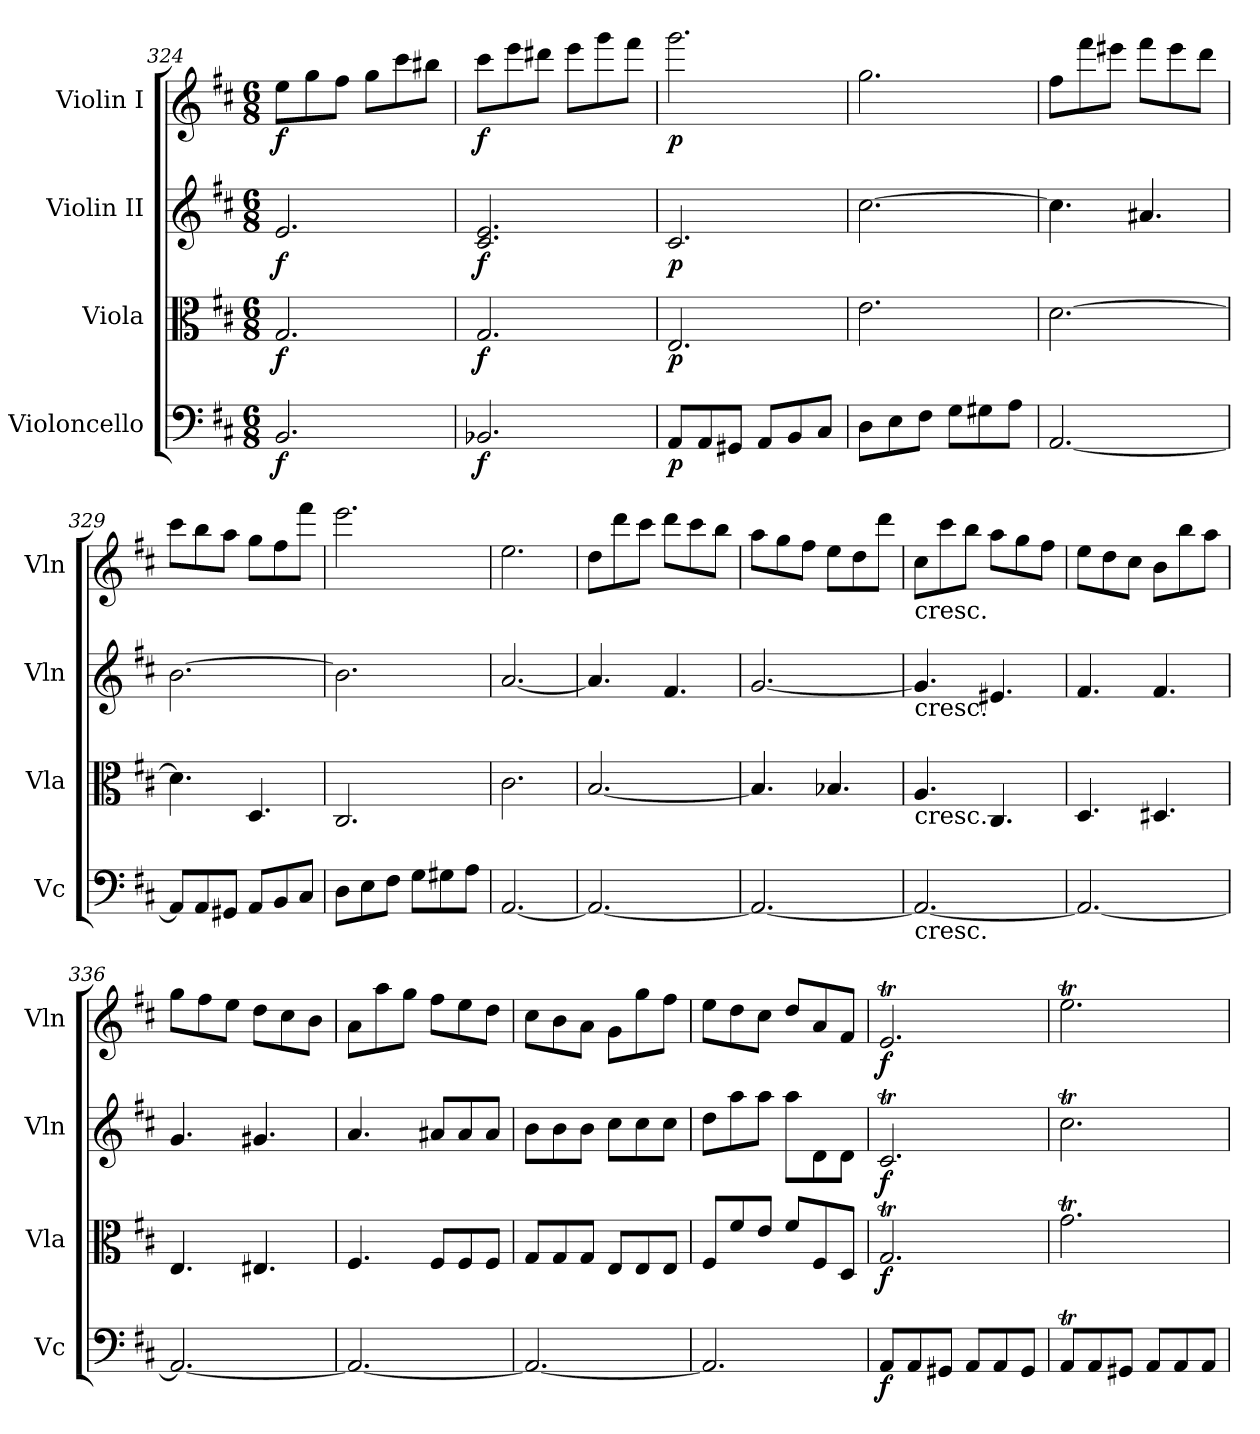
**kern	**dynam	**kern	**dynam	**kern	**dynam	**kern	**dynam
*part4	*part4	*part3	*part3	*part2	*part2	*part1	*part1
*staff4	*staff4	*staff3	*staff3	*staff2	*staff2	*staff1	*staff1
*I"Violoncello	*	*I"Viola	*	*I"Violin II	*	*I"Violin I	*
*I'Vc	*	*I'Vla	*	*I'Vln	*	*I'Vln	*
*clefF4	*	*clefC3	*	*clefG2	*	*clefG2	*
*k[f#c#]	*	*k[f#c#]	*	*k[f#c#]	*	*k[f#c#]	*
*M6/8	*	*M6/8	*	*M6/8	*	*M6/8	*
=324	=324	=324	=324	=324	=324	=324	=324
!	!LO:DY:b	!	!LO:DY:b	!	!LO:DY:b	!	!LO:DY:b
2.BB/	f	2.G/	f	2.e/	f	8ee\L	f
.	.	.	.	.	.	8gg\	.
.	.	.	.	.	.	8ff#\J	.
.	.	.	.	.	.	8gg\L	.
.	.	.	.	.	.	8ccc#\	.
.	.	.	.	.	.	8bb#X\J	.
=325	=325	=325	=325	=325	=325	=325	=325
!	!LO:DY:b	!	!LO:DY:b	!	!LO:DY:b	!	!LO:DY:b
2.BB-X/	f	2.G/	f	2.c#/ 2.e/	f	8ccc#\L	f
.	.	.	.	.	.	8eee\	.
.	.	.	.	.	.	8ddd#X\J	.
.	.	.	.	.	.	8eee\L	.
.	.	.	.	.	.	8ggg\	.
.	.	.	.	.	.	8fff#\J	.
=326	=326	=326	=326	=326	=326	=326	=326
!	!LO:DY:b	!	!LO:DY:b	!	!LO:DY:b	!	!LO:DY:b
8AA/L	p	2.E/	p	2.c#/	p	2.ggg\	p
8AA/	.	.	.	.	.	.	.
8GG#X/J	.	.	.	.	.	.	.
8AA/L	.	.	.	.	.	.	.
8BB/	.	.	.	.	.	.	.
8C#/J	.	.	.	.	.	.	.
=327	=327	=327	=327	=327	=327	=327	=327
8D\L	.	2.e\	.	[2.cc#\	.	2.gg\	.
8E\	.	.	.	.	.	.	.
8F#\J	.	.	.	.	.	.	.
8G\L	.	.	.	.	.	.	.
8G#X\	.	.	.	.	.	.	.
8A\J	.	.	.	.	.	.	.
=328	=328	=328	=328	=328	=328	=328	=328
[2.AA/	.	[2.d\	.	4.cc#\]	.	8ff#\L	.
.	.	.	.	.	.	8fff#\	.
.	.	.	.	.	.	8eee#X\J	.
.	.	.	.	4.a#X/	.	8fff#\L	.
.	.	.	.	.	.	8eee#\	.
.	.	.	.	.	.	8ddd\J	.
=329	=329	=329	=329	=329	=329	=329	=329
8AA/L]	.	4.d\]	.	[2.b\	.	8ccc#\L	.
8AA/	.	.	.	.	.	8bb\	.
8GG#X/J	.	.	.	.	.	8aa\J	.
8AA/L	.	4.D/	.	.	.	8gg\L	.
8BB/	.	.	.	.	.	8ff#\	.
8C#/J	.	.	.	.	.	8fff#\J	.
=330	=330	=330	=330	=330	=330	=330	=330
8D\L	.	2.C#/	.	2.b\]	.	2.eee\	.
8E\	.	.	.	.	.	.	.
8F#\J	.	.	.	.	.	.	.
8G\L	.	.	.	.	.	.	.
8G#X\	.	.	.	.	.	.	.
8A\J	.	.	.	.	.	.	.
=331	=331	=331	=331	=331	=331	=331	=331
[2.AA/	.	2.c#\	.	[2.a/	.	2.ee\	.
=332	=332	=332	=332	=332	=332	=332	=332
2.AA/_	.	[2.B/	.	4.a/]	.	8dd\L	.
.	.	.	.	.	.	8ddd\	.
.	.	.	.	.	.	8ccc#\J	.
.	.	.	.	4.f#/	.	8ddd\L	.
.	.	.	.	.	.	8ccc#\	.
.	.	.	.	.	.	8bb\J	.
=333	=333	=333	=333	=333	=333	=333	=333
2.AA/_	.	4.B/]	.	[2.g/	.	8aa\L	.
.	.	.	.	.	.	8gg\	.
.	.	.	.	.	.	8ff#\J	.
.	.	4.B-X/	.	.	.	8ee\L	.
.	.	.	.	.	.	8dd\	.
.	.	.	.	.	.	8ddd\J	.
=334	=334	=334	=334	=334	=334	=334	=334
!	!	!	!	!	!	!LO:TX:b:t=cresc.	!
!	!	!	!	!LO:TX:b:t=cresc.	!	!	!
!	!	!LO:TX:b:t=cresc.	!	!	!	!	!
!LO:TX:b:t=cresc.	!	!	!	!	!	!	!
2.AA/_	.	4.A/	.	4.g/]	.	8cc#\L	.
.	.	.	.	.	.	8ccc#\	.
.	.	.	.	.	.	8bb\J	.
.	.	4.C#/	.	4.e#X/	.	8aa\L	.
.	.	.	.	.	.	8gg\	.
.	.	.	.	.	.	8ff#\J	.
=335	=335	=335	=335	=335	=335	=335	=335
2.AA/_	.	4.D/	.	4.f#/	.	8ee\L	.
.	.	.	.	.	.	8dd\	.
.	.	.	.	.	.	8cc#\J	.
.	.	4.D#X/	.	4.f#/	.	8b\L	.
.	.	.	.	.	.	8bb\	.
.	.	.	.	.	.	8aa\J	.
=336	=336	=336	=336	=336	=336	=336	=336
2.AA/_	.	4.E/	.	4.g/	.	8gg\L	.
.	.	.	.	.	.	8ff#\	.
.	.	.	.	.	.	8ee\J	.
.	.	4.E#X/	.	4.g#X/	.	8dd\L	.
.	.	.	.	.	.	8cc#\	.
.	.	.	.	.	.	8b\J	.
=337	=337	=337	=337	=337	=337	=337	=337
2.AA/_	.	4.F#/	.	4.a/	.	8a\L	.
.	.	.	.	.	.	8aa\	.
.	.	.	.	.	.	8gg\J	.
.	.	8F#/L	.	8a#X/L	.	8ff#\L	.
.	.	8F#/	.	8a#/	.	8ee\	.
.	.	8F#/J	.	8a#/J	.	8dd\J	.
=338	=338	=338	=338	=338	=338	=338	=338
2.AA/_	.	8G/L	.	8b\L	.	8cc#\L	.
.	.	8G/	.	8b\	.	8b\	.
.	.	8G/J	.	8b\J	.	8a\J	.
.	.	8E/L	.	8cc#\L	.	8g\L	.
.	.	8E/	.	8cc#\	.	8gg\	.
.	.	8E/J	.	8cc#\J	.	8ff#\J	.
=339	=339	=339	=339	=339	=339	=339	=339
2.AA/]	.	8F#/L	.	8dd\L	.	8ee\L	.
.	.	8f#/	.	8aa\	.	8dd\	.
.	.	8e/J	.	8aa\J	.	8cc#\J	.
.	.	8f#/L	.	8aa\L	.	8dd/L	.
.	.	8F#/	.	8d\	.	8a/	.
.	.	8D/J	.	8d\J	.	8f#/J	.
=340	=340	=340	=340	=340	=340	=340	=340
!	!LO:DY:b	!	!LO:DY:b	!	!LO:DY:b	!	!LO:DY:b
8AA/L	f	2.GT/	f	2.c#t/	f	2.eT/	f
8AA/	.	.	.	.	.	.	.
8GG#X/J	.	.	.	.	.	.	.
8AA/L	.	.	.	.	.	.	.
8AA/	.	.	.	.	.	.	.
8GG#/J	.	.	.	.	.	.	.
=341	=341	=341	=341	=341	=341	=341	=341
8AAT/L	.	2.gT\	.	2.cc#t\	.	2.eeT\	.
8AA/	.	.	.	.	.	.	.
8GG#X/J	.	.	.	.	.	.	.
8AA/L	.	.	.	.	.	.	.
8AA/	.	.	.	.	.	.	.
8AATTT/J	.	.	.	.	.	.	.
=	=	=	=	=	=	=	=
*-	*-	*-	*-	*-	*-	*-	*-
